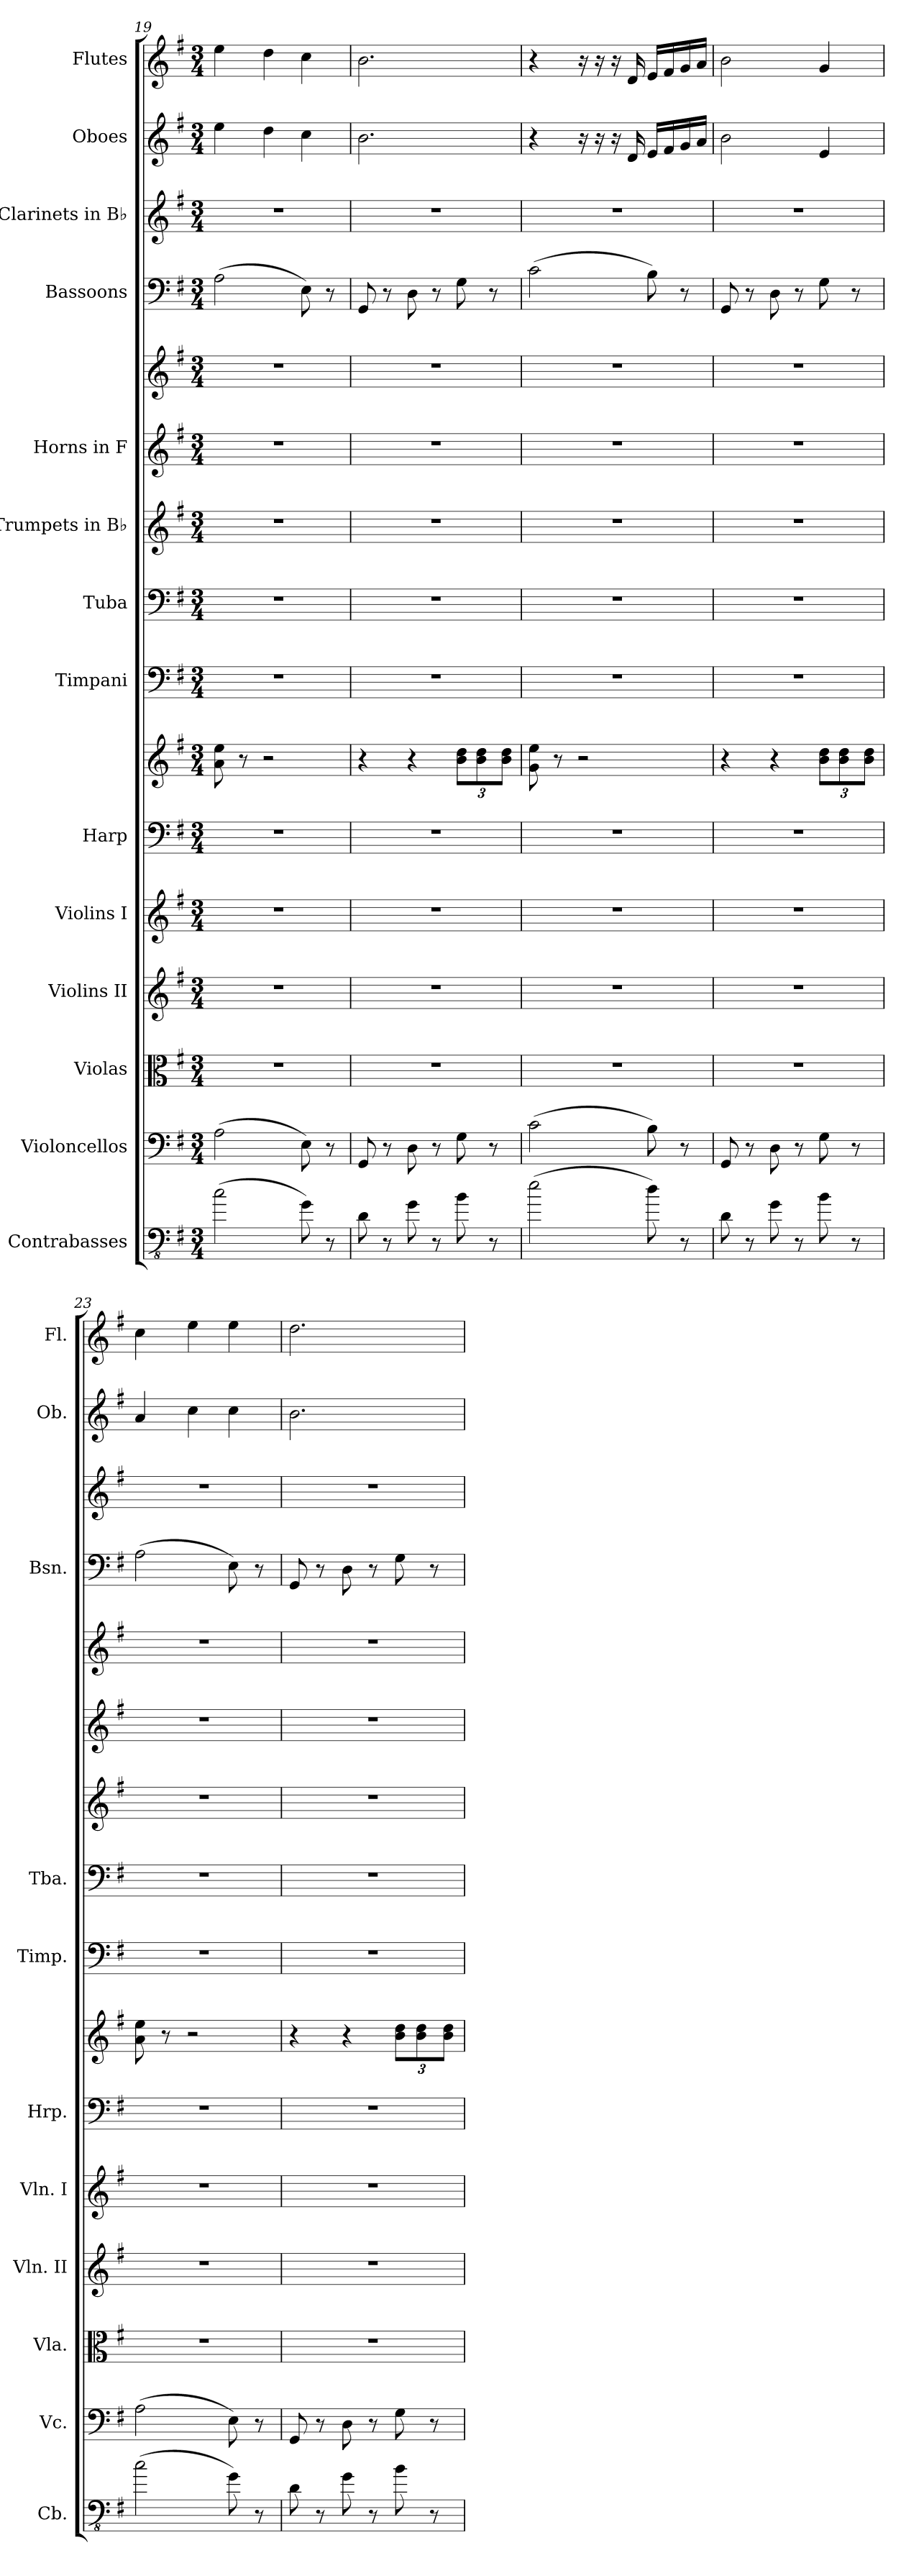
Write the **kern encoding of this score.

**kern	**kern	**kern	**kern	**kern	**kern	**kern	**kern	**kern	**kern	**kern	**kern	**kern	**kern	**kern	**kern
*part14	*part13	*part12	*part11	*part10	*part9	*part9	*part8	*part7	*part6	*part5	*part5	*part4	*part3	*part2	*part1
*staff16	*staff15	*staff14	*staff13	*staff12	*staff11	*staff10	*staff9	*staff8	*staff7	*staff6	*staff5	*staff4	*staff3	*staff2	*staff1
*I"Contrabasses	*I"Violoncellos	*I"Violas	*I"Violins II	*I"Violins I	*I"Harp	*	*I"Timpani	*I"Tuba	*I"Trumpets in B♭	*I"Horns in F	*	*I"Bassoons	*I"Clarinets in B♭	*I"Oboes	*I"Flutes
*I'Cb.	*I'Vc.	*I'Vla.	*I'Vln. II	*I'Vln. I	*I'Hrp.	*	*I'Timp.	*I'Tba.	*	*	*	*I'Bsn.	*	*I'Ob.	*I'Fl.
*clefFv4	*clefF4	*clefC3	*clefG2	*clefG2	*clefF4	*clefG2	*clefF4	*clefF4	*clefG2	*clefG2	*clefG2	*clefF4	*clefG2	*clefG2	*clefG2
*ITrd7c12	*	*	*	*	*	*	*	*	*ITrd1c2	*ITrd4c7	*ITrd4c7	*	*ITrd1c2	*	*
*k[f#]	*k[f#]	*k[f#]	*k[f#]	*k[f#]	*k[f#]	*k[f#]	*k[f#]	*k[f#]	*k[b-]	*k[]	*k[]	*k[f#]	*k[b-]	*k[f#]	*k[f#]
*M3/4	*M3/4	*M3/4	*M3/4	*M3/4	*M3/4	*M3/4	*M3/4	*M3/4	*M3/4	*M3/4	*M3/4	*M3/4	*M3/4	*M3/4	*M3/4
=19	=19	=19	=19	=19	=19	=19	=19	=19	=19	=19	=19	=19	=19	=19	=19
(2C\	(2A\	2.r	2.r	2.r	2.r	8a\ 8ee\	2.r	2.r	2.r	2.r	2.r	(2A\	2.r	4ee\	4ee\
.	.	.	.	.	.	8r	.	.	.	.	.	.	.	.	.
.	.	.	.	.	.	2r	.	.	.	.	.	.	.	4dd\	4dd\
8GG\)	8E\)	.	.	.	.	.	.	.	.	.	.	8E\)	.	4cc\	4cc\
8r	8r	.	.	.	.	.	.	.	.	.	.	8r	.	.	.
!!LO:PB:g=z
=20	=20	=20	=20	=20	=20	=20	=20	=20	=20	=20	=20	=20	=20	=20	=20
8DD\	8GG/	2.r	2.r	2.r	2.r	4r	2.r	2.r	2.r	2.r	2.r	8GG/	2.r	2.b\	2.b\
8r	8r	.	.	.	.	.	.	.	.	.	.	8r	.	.	.
8GG\	8D\	.	.	.	.	4r	.	.	.	.	.	8D\	.	.	.
8r	8r	.	.	.	.	.	.	.	.	.	.	8r	.	.	.
*	*	*	*	*	*	*Xbrackettup	*	*	*	*	*	*	*	*	*
8BB\	8G\	.	.	.	.	12b\ 12dd\L	.	.	.	.	.	8G\	.	.	.
.	.	.	.	.	.	12b\ 12dd\	.	.	.	.	.	.	.	.	.
8r	8r	.	.	.	.	.	.	.	.	.	.	8r	.	.	.
.	.	.	.	.	.	12b\ 12dd\J	.	.	.	.	.	.	.	.	.
=21	=21	=21	=21	=21	=21	=21	=21	=21	=21	=21	=21	=21	=21	=21	=21
(2E\	(2c\	2.r	2.r	2.r	2.r	8g\ 8ee\	2.r	2.r	2.r	2.r	2.r	(2c\	2.r	4r	4r
.	.	.	.	.	.	8r	.	.	.	.	.	.	.	.	.
.	.	.	.	.	.	2r	.	.	.	.	.	.	.	16r	16r
.	.	.	.	.	.	.	.	.	.	.	.	.	.	16r	16r
.	.	.	.	.	.	.	.	.	.	.	.	.	.	16r	16r
.	.	.	.	.	.	.	.	.	.	.	.	.	.	16d/	16d/
8D\)	8B\)	.	.	.	.	.	.	.	.	.	.	8B\)	.	16e/LL	16e/LL
.	.	.	.	.	.	.	.	.	.	.	.	.	.	16f#/	16f#/
8r	8r	.	.	.	.	.	.	.	.	.	.	8r	.	16g/	16g/
.	.	.	.	.	.	.	.	.	.	.	.	.	.	16a/JJ	16a/JJ
=22	=22	=22	=22	=22	=22	=22	=22	=22	=22	=22	=22	=22	=22	=22	=22
8DD\	8GG/	2.r	2.r	2.r	2.r	4r	2.r	2.r	2.r	2.r	2.r	8GG/	2.r	2b\	2b\
8r	8r	.	.	.	.	.	.	.	.	.	.	8r	.	.	.
8GG\	8D\	.	.	.	.	4r	.	.	.	.	.	8D\	.	.	.
8r	8r	.	.	.	.	.	.	.	.	.	.	8r	.	.	.
8BB\	8G\	.	.	.	.	12b\ 12dd\L	.	.	.	.	.	8G\	.	4e/	4g/
.	.	.	.	.	.	12b\ 12dd\	.	.	.	.	.	.	.	.	.
8r	8r	.	.	.	.	.	.	.	.	.	.	8r	.	.	.
.	.	.	.	.	.	12b\ 12dd\J	.	.	.	.	.	.	.	.	.
=23	=23	=23	=23	=23	=23	=23	=23	=23	=23	=23	=23	=23	=23	=23	=23
(2C\	(2A\	2.r	2.r	2.r	2.r	8a\ 8ee\	2.r	2.r	2.r	2.r	2.r	(2A\	2.r	4a/	4cc\
.	.	.	.	.	.	8r	.	.	.	.	.	.	.	.	.
.	.	.	.	.	.	2r	.	.	.	.	.	.	.	4cc\	4ee\
8GG\)	8E\)	.	.	.	.	.	.	.	.	.	.	8E\)	.	4cc\	4ee\
8r	8r	.	.	.	.	.	.	.	.	.	.	8r	.	.	.
=24	=24	=24	=24	=24	=24	=24	=24	=24	=24	=24	=24	=24	=24	=24	=24
8DD\	8GG/	2.r	2.r	2.r	2.r	4r	2.r	2.r	2.r	2.r	2.r	8GG/	2.r	2.b\	2.dd\
8r	8r	.	.	.	.	.	.	.	.	.	.	8r	.	.	.
8GG\	8D\	.	.	.	.	4r	.	.	.	.	.	8D\	.	.	.
8r	8r	.	.	.	.	.	.	.	.	.	.	8r	.	.	.
8BB\	8G\	.	.	.	.	12b\ 12dd\L	.	.	.	.	.	8G\	.	.	.
.	.	.	.	.	.	12b\ 12dd\	.	.	.	.	.	.	.	.	.
8r	8r	.	.	.	.	.	.	.	.	.	.	8r	.	.	.
.	.	.	.	.	.	12b\ 12dd\J	.	.	.	.	.	.	.	.	.
=	=	=	=	=	=	=	=	=	=	=	=	=	=	=	=
*-	*-	*-	*-	*-	*-	*-	*-	*-	*-	*-	*-	*-	*-	*-	*-
